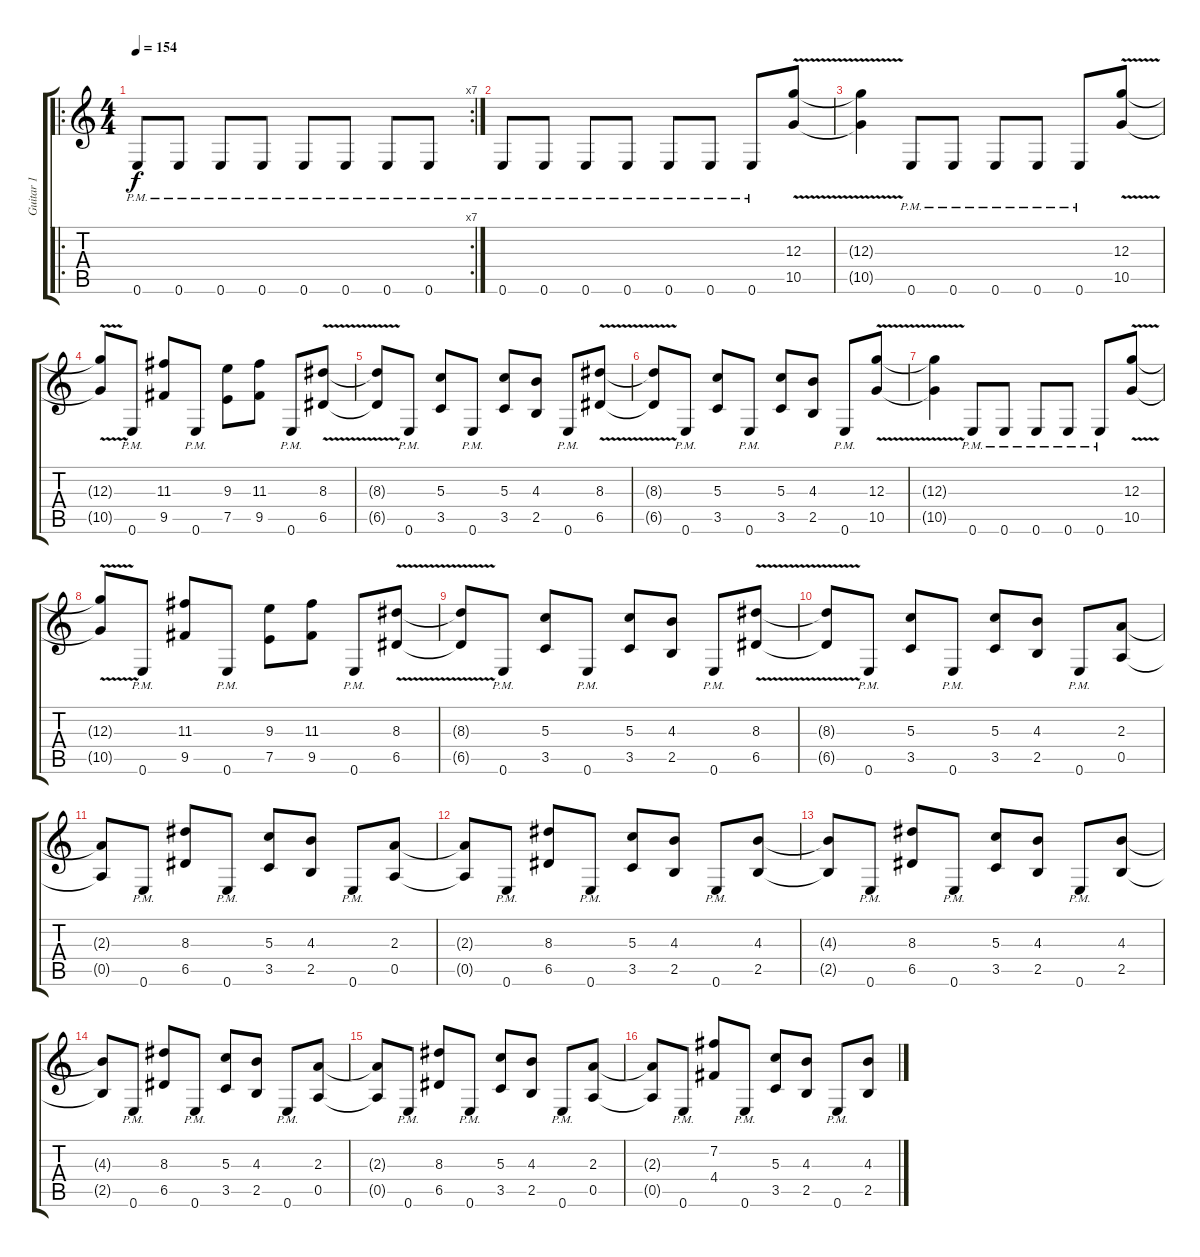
\track ("Guitar 1" "Guitar 1") {instrument distortionguitar}
\staff {score tabs}
\tuning (E4 B3 G3 D3 A2 E2) {hide}
\ro
\rc 7
\ts (4 4)
\tempo 154
\clef g2
\ks c
0.6{pm}.8{dy f instrument distortionguitar} 0.6{pm}.8 0.6{pm}.8 0.6{pm}.8 0.6{pm}.8 0.6{pm}.8 0.6{pm}.8 0.6{pm}.8 |
0.6{pm}.8 0.6{pm}.8 0.6{pm}.8 0.6{pm}.8 0.6{pm}.8 0.6{pm}.8 0.6{pm}.8 (12.3 10.5{v}).8 |
(12.3{v t} 10.5{t}).4 0.6{pm}.8 0.6{pm}.8 0.6{pm}.8 0.6{pm}.8 0.6{pm}.8 (12.3 10.5{v}).8 |
(12.3{v t} 10.5{t}).8 0.6{pm}.8 (11.3 9.5).8 0.6{pm}.8 (9.3 7.5).8 (11.3 9.5).8 0.6{pm}.8 (8.3 6.5{v}).8 |
(8.3{v t} 6.5{t}).8 0.6{pm}.8 (5.3 3.5).8 0.6{pm}.8 (5.3 3.5).8 (4.3 2.5).8 0.6{pm}.8 (8.3 6.5{v}).8 |
(8.3{v t} 6.5{t}).8 0.6{pm}.8 (5.3 3.5).8 0.6{pm}.8 (5.3 3.5).8 (4.3 2.5).8 0.6{pm}.8 (12.3 10.5{v}).8 |
(12.3{v t} 10.5{t}).4 0.6{pm}.8 0.6{pm}.8 0.6{pm}.8 0.6{pm}.8 0.6{pm}.8 (12.3 10.5{v}).8 |
(12.3{v t} 10.5{t}).8 0.6{pm}.8 (11.3 9.5).8 0.6{pm}.8 (9.3 7.5).8 (11.3 9.5).8 0.6{pm}.8 (8.3 6.5{v}).8 |
(8.3{v t} 6.5{t}).8 0.6{pm}.8 (5.3 3.5).8 0.6{pm}.8 (5.3 3.5).8 (4.3 2.5).8 0.6{pm}.8 (8.3 6.5{v}).8 |
(8.3{v t} 6.5{t}).8 0.6{pm}.8 (5.3 3.5).8 0.6{pm}.8 (5.3 3.5).8 (4.3 2.5).8 0.6{pm}.8 (2.3 0.5).8 |
(2.3{t} 0.5{t}).8 0.6{pm}.8 (8.3 6.5).8 0.6{pm}.8 (5.3 3.5).8 (4.3 2.5).8 0.6{pm}.8 (2.3 0.5).8 |
(2.3{t} 0.5{t}).8 0.6{pm}.8 (8.3 6.5).8 0.6{pm}.8 (5.3 3.5).8 (4.3 2.5).8 0.6{pm}.8 (4.3 2.5).8 |
(4.3{t} 2.5{t}).8 0.6{pm}.8 (8.3 6.5).8 0.6{pm}.8 (5.3 3.5).8 (4.3 2.5).8 0.6{pm}.8 (4.3 2.5).8 |
(4.3{t} 2.5{t}).8 0.6{pm}.8 (8.3 6.5).8 0.6{pm}.8 (5.3 3.5).8 (4.3 2.5).8 0.6{pm}.8 (2.3 0.5).8 |
(2.3{t} 0.5{t}).8 0.6{pm}.8 (8.3 6.5).8 0.6{pm}.8 (5.3 3.5).8 (4.3 2.5).8 0.6{pm}.8 (2.3 0.5).8 |
(2.3{t} 0.5{t}).8 0.6{pm}.8 (7.2 4.4).8 0.6{pm}.8 (5.3 3.5).8 (4.3 2.5).8 0.6{pm}.8 (4.3 2.5).8
